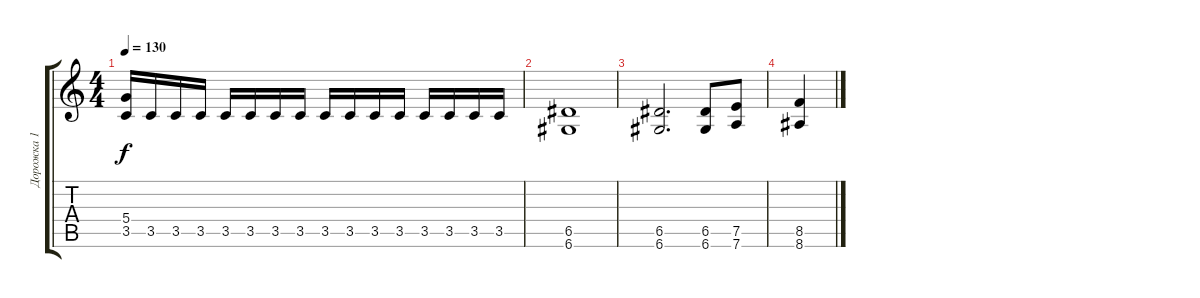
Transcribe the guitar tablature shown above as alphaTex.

\track ("Дорожка 1" "Дорожка 1") {instrument overdrivenguitar}
\staff {score tabs}
\tuning (E4 B3 G3 D3 A2 D2) {hide}
\ts (4 4)
\tempo 130
\clef g2
\ks c
(5.4 3.5).16{dy f} 3.5.16 3.5.16 3.5.16 3.5.16 3.5.16 3.5.16 3.5.16 3.5.16 3.5.16 3.5.16 3.5.16 3.5.16 3.5.16 3.5.16 3.5.16 |
(6.5 6.6).1 |
(6.5 6.6).2{d} (6.5 6.6).8 (7.5 7.6).8 |
(8.5 8.6).4
